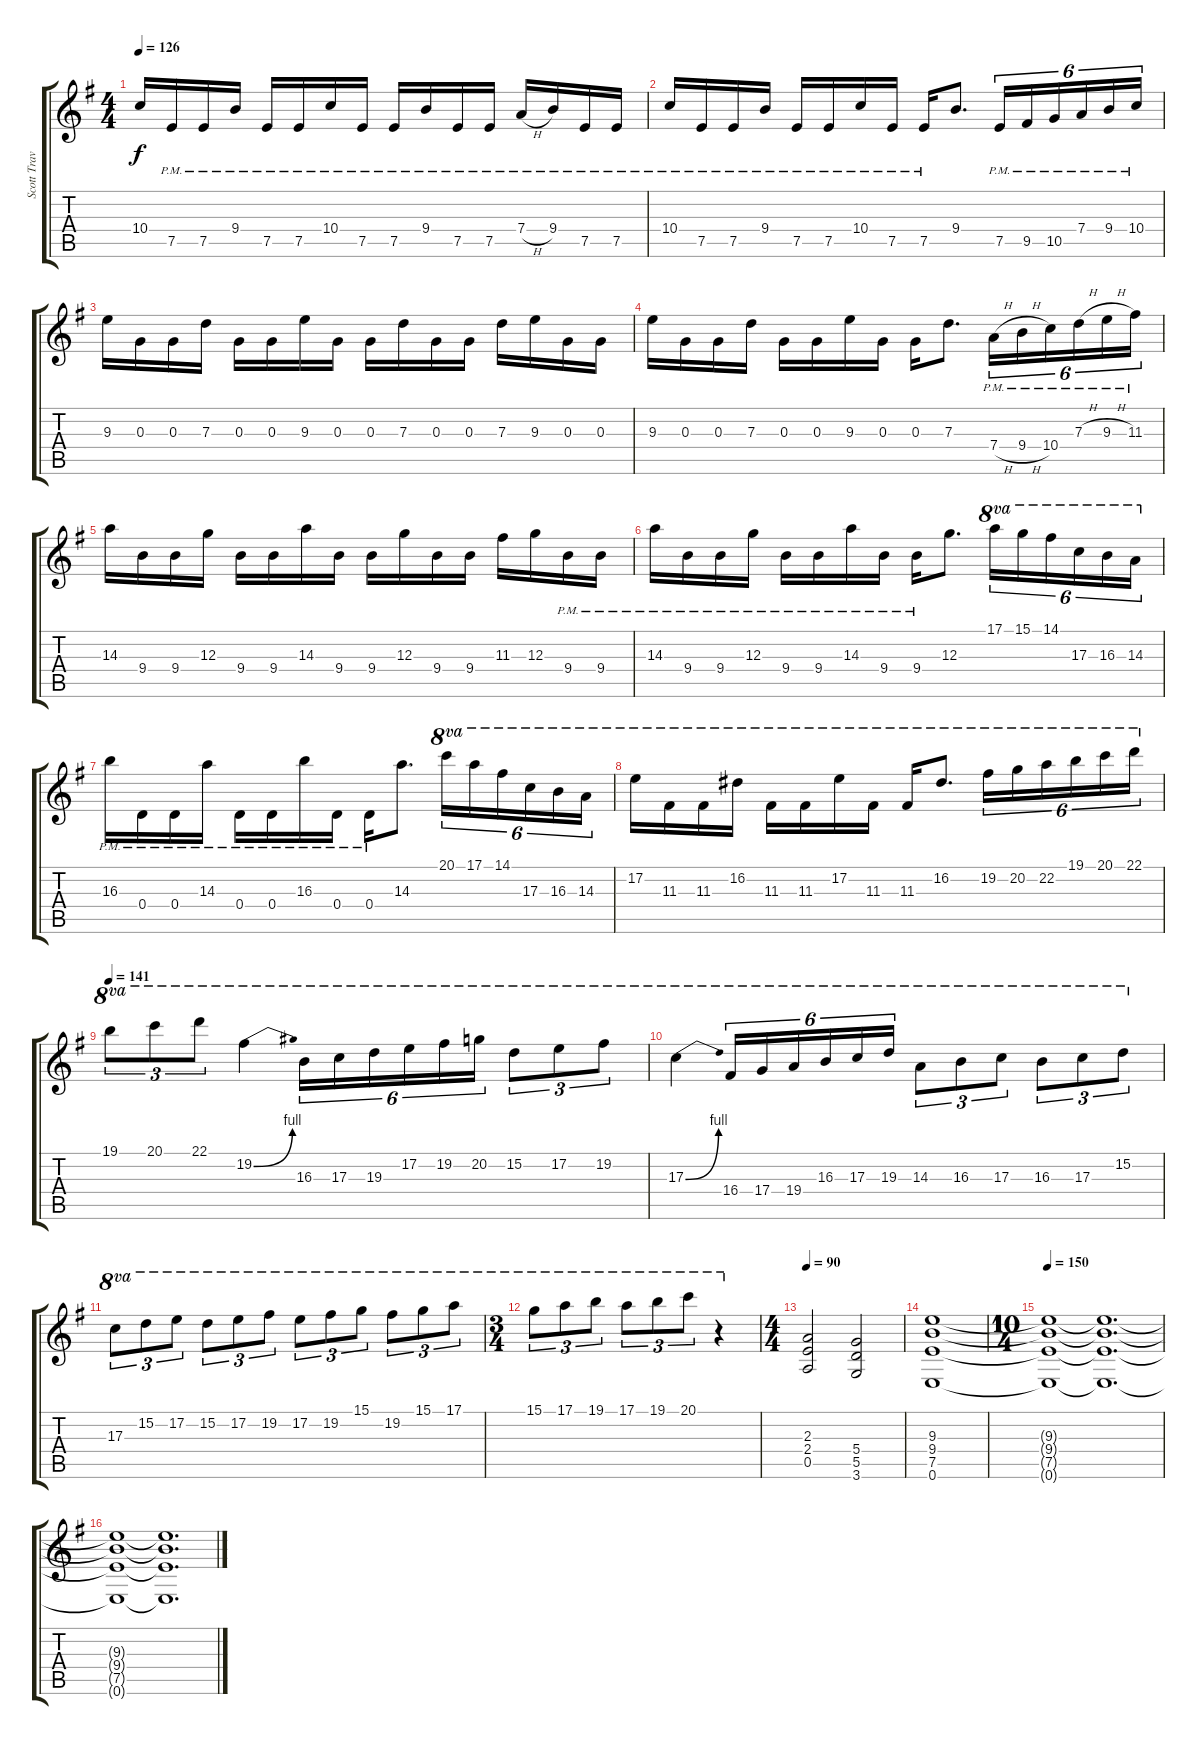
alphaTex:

\track ("Scott Travis" "Scott Trav") {instrument distortionguitar}
\staff {score tabs}
\tuning (E4 B3 G3 D3 A2 E2) {hide}
\ts (4 4)
\tempo 126
\clef g2
\ks g
10.4.16{dy f} 7.5{pm}.16 7.5{pm}.16 9.4{pm}.16 7.5{pm}.16 7.5{pm}.16 10.4{pm}.16 7.5{pm}.16 7.5{pm}.16 9.4{pm}.16 7.5{pm}.16 7.5{pm}.16 7.4{h pm}.16 9.4{pm}.16 7.5{pm}.16 7.5{pm}.16 |
10.4{pm}.16 7.5{pm}.16 7.5{pm}.16 9.4{pm}.16 7.5{pm}.16 7.5{pm}.16 10.4{pm}.16 7.5{pm}.16 7.5{pm}.16 9.4.8{d} 7.5{pm}.16{tu (6 4)} 9.5{pm}.16{tu (6 4)} 10.5{pm}.16{tu (6 4)} 7.4{pm}.16{tu (6 4)} 9.4{pm}.16{tu (6 4)} 10.4{pm}.16{tu (6 4)} |
9.3.16 0.3.16 0.3.16 7.3.16 0.3.16 0.3.16 9.3.16 0.3.16 0.3.16 7.3.16 0.3.16 0.3.16 7.3.16 9.3.16 0.3.16 0.3.16 |
9.3.16 0.3.16 0.3.16 7.3.16 0.3.16 0.3.16 9.3.16 0.3.16 0.3.16 7.3.8{d} 7.4{h pm}.16{tu (6 4)} 9.4{h pm}.16{tu (6 4)} 10.4{pm}.16{tu (6 4)} 7.3{h pm}.16{tu (6 4)} 9.3{h pm}.16{tu (6 4)} 11.3{pm}.16{tu (6 4)} |
14.3.16 9.4.16 9.4.16 12.3.16 9.4.16 9.4.16 14.3.16 9.4.16 9.4.16 12.3.16 9.4.16 9.4.16 11.3.16 12.3.16 9.4{pm}.16 9.4{pm}.16 |
14.3{pm}.16 9.4{pm}.16 9.4{pm}.16 12.3{pm}.16 9.4{pm}.16 9.4{pm}.16 14.3{pm}.16 9.4{pm}.16 9.4{pm}.16 12.3.8{d} 17.1.16{tu (6 4) ot 8va} 15.1.16{tu (6 4) ot 8va} 14.1.16{tu (6 4) ot 8va} 17.3.16{tu (6 4) ot 8va} 16.3.16{tu (6 4) ot 8va} 14.3.16{tu (6 4) ot 8va} |
16.3{pm}.16 0.4{pm}.16 0.4{pm}.16 14.3{pm}.16 0.4{pm}.16 0.4{pm}.16 16.3{pm}.16 0.4{pm}.16 0.4{pm}.16 14.3.8{d} 20.1.16{tu (6 4) ot 8va} 17.1.16{tu (6 4) ot 8va} 14.1.16{tu (6 4) ot 8va} 17.3.16{tu (6 4) ot 8va} 16.3.16{tu (6 4) ot 8va} 14.3.16{tu (6 4) ot 8va} |
17.2.16{ot 8va} 11.3.16{ot 8va} 11.3.16{ot 8va} 16.2.16{ot 8va} 11.3.16{ot 8va} 11.3.16{ot 8va} 17.2.16{ot 8va} 11.3.16{ot 8va} 11.3.16{ot 8va} 16.2.8{d ot 8va} 19.2.16{tu (6 4) ot 8va} 20.2.16{tu (6 4) ot 8va} 22.2.16{tu (6 4) ot 8va} 19.1.16{tu (6 4) ot 8va} 20.1.16{tu (6 4) ot 8va} 22.1.16{tu (6 4) ot 8va} |
\tempo 141
19.1.8{tu (3 2) ot 8va} 20.1.8{tu (3 2) ot 8va} 22.1.8{tu (3 2) ot 8va} 19.2{be (bend 0 0 60 4)}.4{ot 8va} 16.3.16{tu (6 4) ot 8va} 17.3.16{tu (6 4) ot 8va} 19.3.16{tu (6 4) ot 8va} 17.2.16{tu (6 4) ot 8va} 19.2.16{tu (6 4) ot 8va} 20.2.16{tu (6 4) ot 8va} 15.2.8{tu (3 2) ot 8va} 17.2.8{tu (3 2) ot 8va} 19.2.8{tu (3 2) ot 8va} |
17.3{be (bend 0 0 60 4)}.4{ot 8va} 16.4.16{tu (6 4) ot 8va} 17.4.16{tu (6 4) ot 8va} 19.4.16{tu (6 4) ot 8va} 16.3.16{tu (6 4) ot 8va} 17.3.16{tu (6 4) ot 8va} 19.3.16{tu (6 4) ot 8va} 14.3.8{tu (3 2) ot 8va} 16.3.8{tu (3 2) ot 8va} 17.3.8{tu (3 2) ot 8va} 16.3.8{tu (3 2) ot 8va} 17.3.8{tu (3 2) ot 8va} 15.2.8{tu (3 2) ot 8va} |
17.3.8{tu (3 2) ot 8va} 15.2.8{tu (3 2) ot 8va} 17.2.8{tu (3 2) ot 8va} 15.2.8{tu (3 2) ot 8va} 17.2.8{tu (3 2) ot 8va} 19.2.8{tu (3 2) ot 8va} 17.2.8{tu (3 2) ot 8va} 19.2.8{tu (3 2) ot 8va} 15.1.8{tu (3 2) ot 8va} 19.2.8{tu (3 2) ot 8va} 15.1.8{tu (3 2) ot 8va} 17.1.8{tu (3 2) ot 8va} |
\ts (3 4)
15.1.8{tu (3 2) ot 8va} 17.1.8{tu (3 2) ot 8va} 19.1.8{tu (3 2) ot 8va} 17.1.8{tu (3 2) ot 8va} 19.1.8{tu (3 2) ot 8va} 20.1.8{tu (3 2) ot 8va} r.4{ot 8va} |
\ts (4 4)
\tempo 90
(2.3 2.4 0.5).2 (5.4 5.5 3.6).2 |
(9.3 9.4 7.5 0.6).1 |
\ts (10 4)
\tempo 150
(9.3{t} 9.4{t} 7.5{t} 0.6{t}).1 (9.3{t} 9.4{t} 7.5{t} 0.6{t}).1{d} |
(9.3{t} 9.4{t} 7.5{t} 0.6{t}).1 (9.3{t} 9.4{t} 7.5{t} 0.6{t}).1{d}
